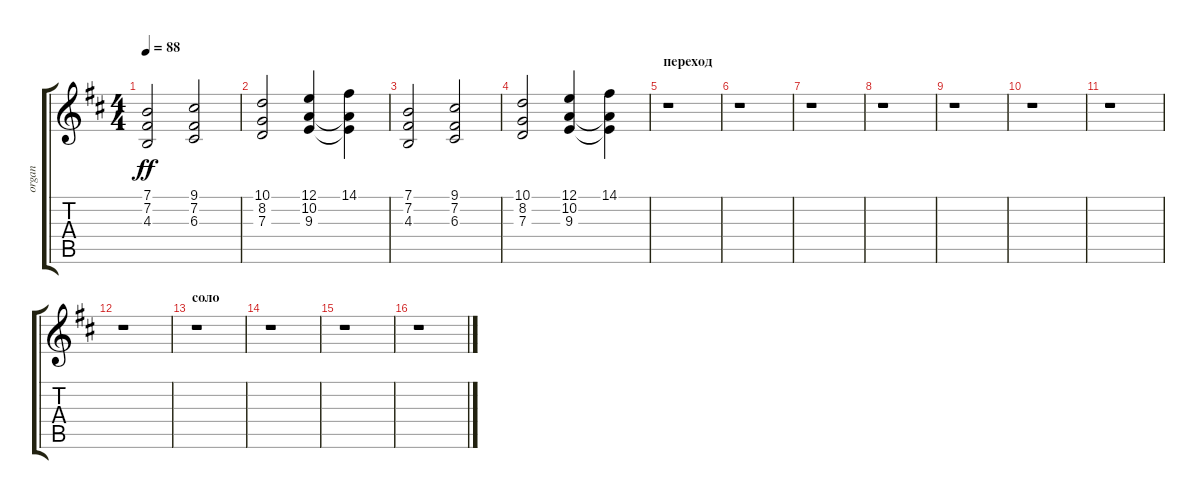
\track ("organ" "organ") {instrument churchorgan}
\staff {score tabs}
\tuning (E4 B3 G3 D3 A2 E2) {hide}
\ts (4 4)
\tempo 88
\clef g2
\ks bminor
(7.1 7.2 4.3).2{dy ff} (9.1 7.2 6.3).2 |
(10.1 8.2 7.3).2 (12.1 10.2 9.3).4 (14.1 10.2{t} 9.3{t}).4 |
(7.1 7.2 4.3).2 (9.1 7.2 6.3).2 |
(10.1 8.2 7.3).2 (12.1 10.2 9.3).4 (14.1 10.2{t} 9.3{t}).4 |
\section ("" "переход")
r.1 |
r.1 |
r.1 |
r.1 |
r.1 |
r.1 |
r.1 |
r.1 |
\section ("" "соло")
r.1 |
r.1 |
r.1 |
r.1
